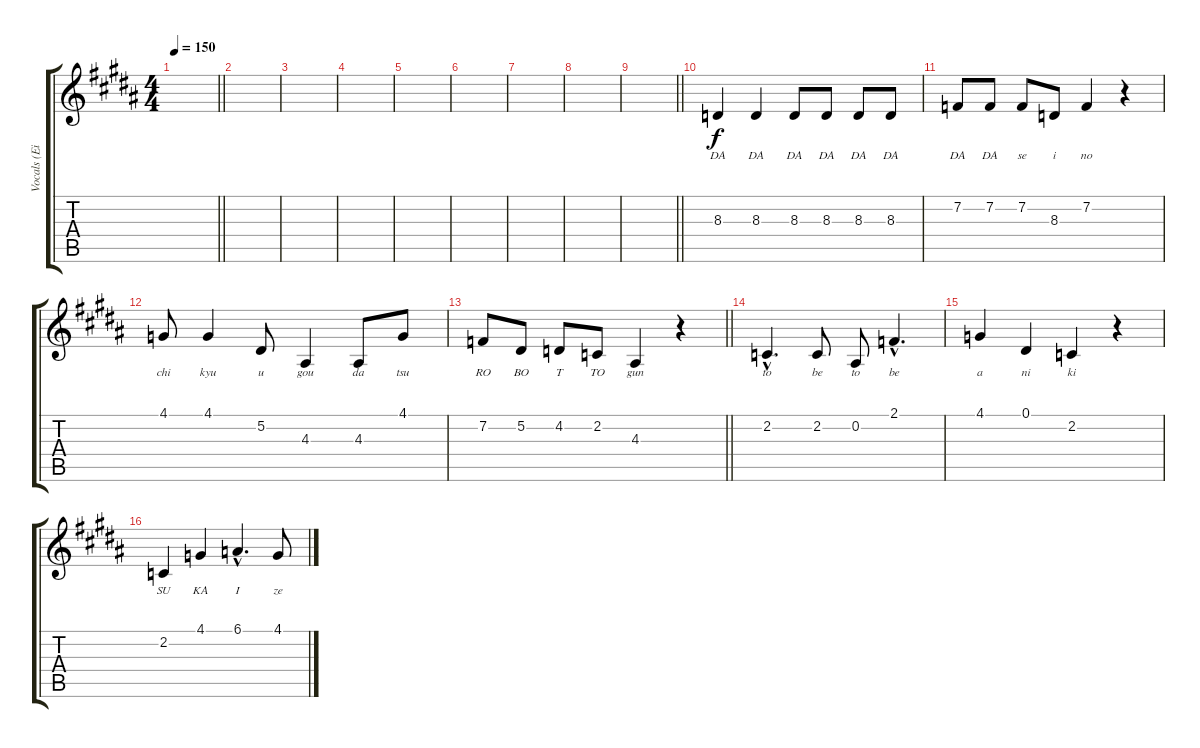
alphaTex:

\track ("Vocals (Eizo)" "Vocals (Ei") {instrument flute}
\staff {score tabs}
\tuning (Eb4 Bb3 Gb3 Db3 Ab2 Eb2) {hide}
\ts (4 4)
\tempo 150
\clef g2
\barLineRight lightlight
\ks b
|
|
|
|
|
|
|
|
\barLineRight lightlight
|
8.3.4{lyrics (0 "DA") lyrics (1 "") lyrics (2 "") lyrics (3 "") lyrics (4 "")} 8.3.4{lyrics (0 "DA") lyrics (1 "") lyrics (2 "") lyrics (3 "") lyrics (4 "")} 8.3.8{lyrics (0 "DA") lyrics (1 "") lyrics (2 "") lyrics (3 "") lyrics (4 "")} 8.3.8{lyrics (0 "DA") lyrics (1 "") lyrics (2 "") lyrics (3 "") lyrics (4 "")} 8.3.8{lyrics (0 "DA") lyrics (1 "") lyrics (2 "") lyrics (3 "") lyrics (4 "")} 8.3.8{lyrics (0 "DA") lyrics (1 "") lyrics (2 "") lyrics (3 "") lyrics (4 "")} |
7.2.8{lyrics (0 "DA") lyrics (1 "") lyrics (2 "") lyrics (3 "") lyrics (4 "")} 7.2.8{lyrics (0 "DA") lyrics (1 "") lyrics (2 "") lyrics (3 "") lyrics (4 "")} 7.2.8{lyrics (0 "se") lyrics (1 "") lyrics (2 "") lyrics (3 "") lyrics (4 "")} 8.3.8{lyrics (0 "i") lyrics (1 "") lyrics (2 "") lyrics (3 "") lyrics (4 "")} 7.2.4{lyrics (0 "no") lyrics (1 "") lyrics (2 "") lyrics (3 "") lyrics (4 "")} r.4 |
4.1.8{lyrics (0 "chi") lyrics (1 "") lyrics (2 "") lyrics (3 "") lyrics (4 "")} 4.1.4{lyrics (0 "kyu") lyrics (1 "") lyrics (2 "") lyrics (3 "") lyrics (4 "")} 5.2.8{lyrics (0 "u") lyrics (1 "") lyrics (2 "") lyrics (3 "") lyrics (4 "")} 4.3.4{lyrics (0 "gou") lyrics (1 "") lyrics (2 "") lyrics (3 "") lyrics (4 "")} 4.3.8{lyrics (0 "da") lyrics (1 "") lyrics (2 "") lyrics (3 "") lyrics (4 "")} 4.1.8{lyrics (0 "tsu") lyrics (1 "") lyrics (2 "") lyrics (3 "") lyrics (4 "")} |
\barLineRight lightlight
7.2.8{lyrics (0 "RO") lyrics (1 "") lyrics (2 "") lyrics (3 "") lyrics (4 "")} 5.2.8{lyrics (0 "BO") lyrics (1 "") lyrics (2 "") lyrics (3 "") lyrics (4 "")} 4.2.8{lyrics (0 "T") lyrics (1 "") lyrics (2 "") lyrics (3 "") lyrics (4 "")} 2.2.8{lyrics (0 "TO") lyrics (1 "") lyrics (2 "") lyrics (3 "") lyrics (4 "")} 4.3.4{lyrics (0 "gun") lyrics (1 "") lyrics (2 "") lyrics (3 "") lyrics (4 "")} r.4 |
2.2{hac}.4{d lyrics (0 "to") lyrics (1 "") lyrics (2 "") lyrics (3 "") lyrics (4 "")} 2.2.8{lyrics (0 "be") lyrics (1 "") lyrics (2 "") lyrics (3 "") lyrics (4 "")} 0.2.8{lyrics (0 "to") lyrics (1 "") lyrics (2 "") lyrics (3 "") lyrics (4 "")} 2.1{hac}.4{d lyrics (0 "be") lyrics (1 "") lyrics (2 "") lyrics (3 "") lyrics (4 "")} |
4.1.4{lyrics (0 "a") lyrics (1 "") lyrics (2 "") lyrics (3 "") lyrics (4 "")} 0.1.4{lyrics (0 "ni") lyrics (1 "") lyrics (2 "") lyrics (3 "") lyrics (4 "")} 2.2.4{lyrics (0 "ki") lyrics (1 "") lyrics (2 "") lyrics (3 "") lyrics (4 "")} r.4 |
2.2.4{lyrics (0 "SU") lyrics (1 "") lyrics (2 "") lyrics (3 "") lyrics (4 "")} 4.1.4{lyrics (0 "KA") lyrics (1 "") lyrics (2 "") lyrics (3 "") lyrics (4 "")} 6.1{hac}.4{d lyrics (0 "I") lyrics (1 "") lyrics (2 "") lyrics (3 "") lyrics (4 "")} 4.1.8{lyrics (0 "ze") lyrics (1 "") lyrics (2 "") lyrics (3 "") lyrics (4 "")}
